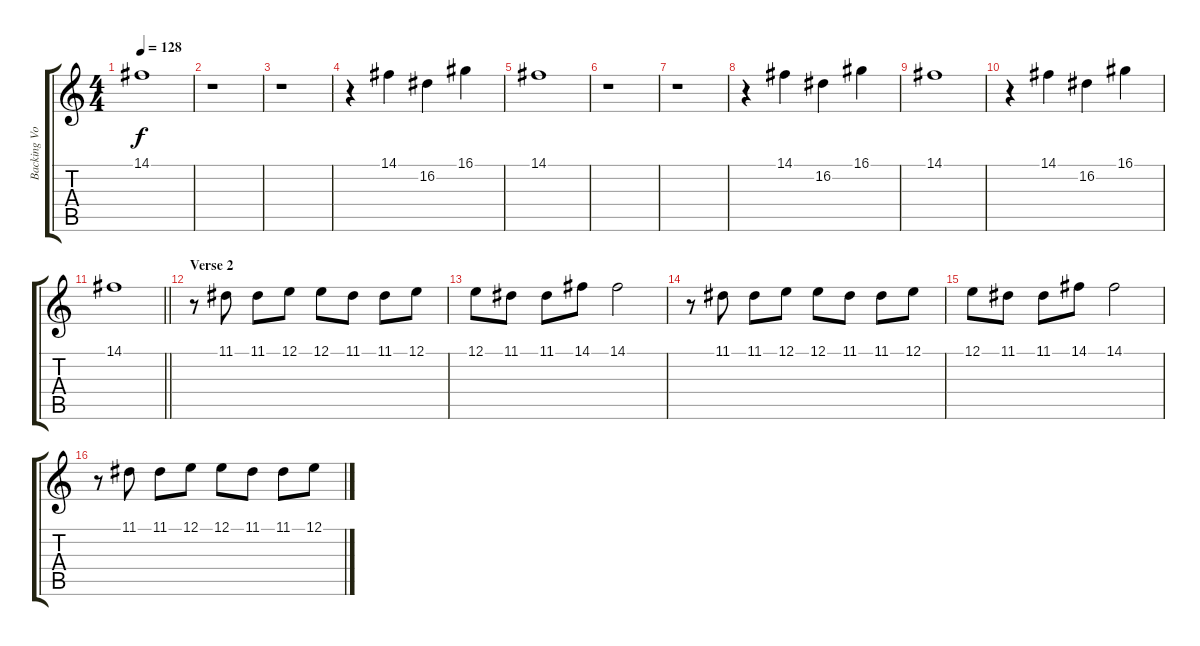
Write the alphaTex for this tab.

\track ("Backing Vocal" "Backing Vo") {instrument oboe}
\staff {score tabs}
\tuning (E4 B3 G3 D3 A2 E2) {hide}
\ts (4 4)
\tempo 128
\clef g2
\ks c
14.1.1{dy f} |
r.1 |
r.1 |
r.4 14.1.4 16.2.4 16.1.4 |
14.1.1 |
r.1 |
r.1 |
r.4 14.1.4 16.2.4 16.1.4 |
14.1.1 |
r.4 14.1.4 16.2.4 16.1.4 |
\barLineRight lightlight
14.1.1 |
\section ("" "Verse 2")
r.8{volume 9} 11.1.8 11.1.8 12.1.8 12.1.8 11.1.8 11.1.8 12.1.8 |
12.1.8 11.1.8 11.1.8 14.1.8 14.1.2 |
r.8 11.1.8 11.1.8 12.1.8 12.1.8 11.1.8 11.1.8 12.1.8 |
12.1.8 11.1.8 11.1.8 14.1.8 14.1.2 |
r.8 11.1.8 11.1.8 12.1.8 12.1.8 11.1.8 11.1.8 12.1.8
